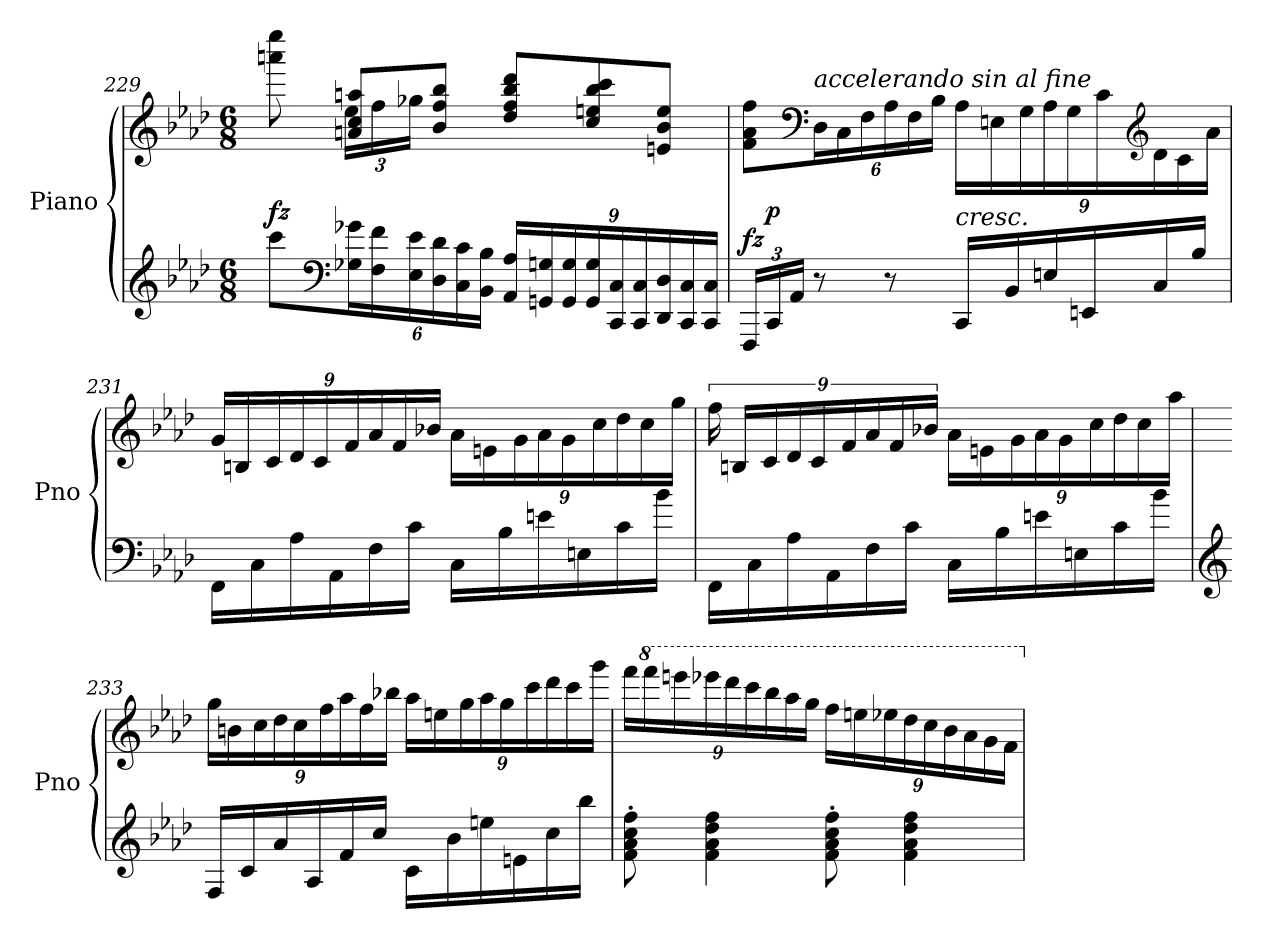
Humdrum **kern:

**kern	**kern	**dynam
*part1	*part1	*part1
*staff2	*staff1	*staff1/2
*I"Piano	*	*
*I'Pno	*	*
*clefG2	*clefG2	*
*k[b-e-a-d-]	*k[b-e-a-d-]	*
*M6/8	*M6/8	*
=229	=229	=229
*	*^	*
!	!	!	!LO:DY:a=2
8ccc\L	8aaan\ 8eeee-\	8reyy	fz
*clefF4	*	*	*
*Xbrackettup	*	*Xbrackettup	*
24G-X\ 24g-X\L	8an/ 8cc/ 8aan/L	24ee-\LL	.
24F\ 24f\	.	24ff\	.
24E-\ 24e-\	.	24gg-X\JJ	.
24D-\ 24d-\	8b-/ 8ff/ 8bb-/J	2rAyy	.
24C\ 24c\	.	.	.
24BB-\ 24B-\JJ	.	.	.
24AA-/ 24A-/LL	8dd-/ 8ff/ 8bb-/ 8ddd-/L	.	.
24GGn/ 24Gn/	.	.	.
24GG/ 24G/	.	.	.
24GG/ 24G/	8cc/ 8een/ 8bb-/ 8ccc/	.	.
24CC/ 24C/	.	.	.
24CC/ 24C/	.	.	.
24DD-/ 24D-/	8en/ 8b-/ 8ee/J	.	.
24CC/ 24C/	.	.	.
24CC/ 24C/JJ	.	.	.
*	*v	*v	*
!!LO:LB:g=z
=230	=230	=230
!	!	!LO:DY:a=2
24FFF/LL	8f\ 8a-\ 8ff\L	fz
!	!	!LO:DY:a=2
24CC/	.	p
24AA-/JJ	.	.
*	*clefF4	*
!	!LO:TX:a:i:t=accelerando sin al fine	!
8r	24D-\L	.
.	24C\	.
.	24F\	.
8r	24A-\	.
.	24F\	.
.	24B-\JJ	.
!LO:TX:a:i:t=cresc.	!	!
16CC/LL	24A-\LL	.
.	24En\	.
16BB-/	.	.
.	24G\	.
16En/	24A-\	.
.	24G\	.
16EEn/	.	.
.	24c\	.
*	*clefG2	*
16C/	24d-\	.
.	24c\	.
16B-/JJ	.	.
.	24a-\JJ	.
=231	=231	=231
16FF\LL	24g/LL	.
.	24Bn/	.
16C\	.	.
.	24c/	.
16A-\	24d-/	.
.	24c/	.
16AA-\	.	.
.	24f/	.
16F\	24a-/	.
.	24f/	.
16c\JJ	.	.
.	24b-X/JJ	.
16C\LL	24a-\LL	.
.	24en\	.
16B-\	.	.
.	24g\	.
16en\	24a-\	.
.	24g\	.
16En\	.	.
.	24cc\	.
16c\	24dd-\	.
.	24cc\	.
16b-\JJ	.	.
.	24gg\JJ	.
!!LO:LB:g=z
=232	=232	=232
*	*brackettup	*
16FF\LL	24ff\	.
.	24Bn/LL	.
16C\	.	.
.	24c/	.
*	*Xbrackettup	*
16A-\	24d-/	.
.	24c/	.
16AA-\	.	.
.	24f/	.
16F\	24a-/	.
.	24f/	.
16c\JJ	.	.
.	24b-X/JJ	.
16C\LL	24a-\LL	.
.	24en\	.
16B-\	.	.
.	24g\	.
16en\	24a-\	.
.	24g\	.
16En\	.	.
.	24cc\	.
16c\	24dd-\	.
.	24cc\	.
16b-\JJ	.	.
.	24aa-\JJ	.
=233	=233	=233
*clefG2	*	*
16F/LL	24gg\LL	.
.	24bn\	.
16c/	.	.
.	24cc\	.
16a-/	24dd-\	.
.	24cc\	.
16A-/	.	.
.	24ff\	.
16f/	24aa-\	.
.	24ff\	.
16cc/JJ	.	.
.	24bb-X\JJ	.
16c\LL	24aa-\LL	.
.	24een\	.
16b-\	.	.
.	24gg\	.
16een\	24aa-\	.
.	24gg\	.
16en\	.	.
.	24ccc\	.
16cc\	24ddd-\	.
.	24ccc\	.
16bb-\JJ	.	.
.	24ggg\JJ	.
!!LO:PB:g=z
=234	=234	=234
8f\' 8a-\' 8cc\' 8ff\'	24fff\LL	.
*	*8va	*
.	24ffff\	.
.	24eeeen\	.
4f\ 4a-\ 4dd-\ 4ff\	24eeee-X\	.
.	24dddd-\	.
.	24cccc\	.
.	24bbb-\	.
.	24aaa-\	.
.	24ggg\JJ	.
8f\' 8a-\' 8cc\' 8ff\'	24fff\LL	.
.	24eeen\	.
.	24eee-X\	.
4f\ 4a-\ 4dd-\ 4ff\	24ddd-\	.
.	24ccc\	.
.	24bb-\	.
.	24aa-\	.
.	24gg\	.
.	24ff\JJ	.
*	*X8va	*
=	=	=
*-	*-	*-
